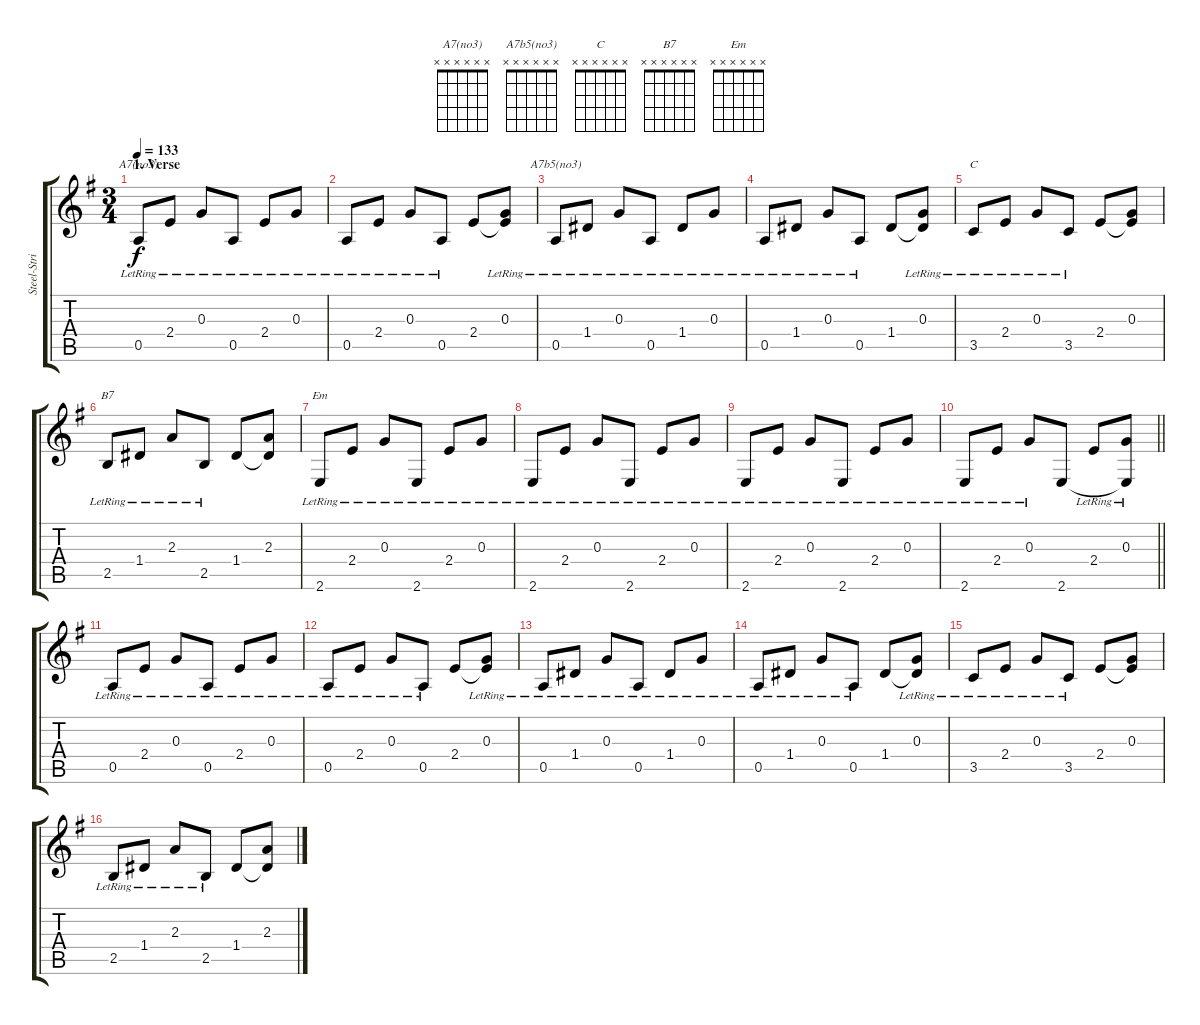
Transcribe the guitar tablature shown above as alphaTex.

\track ("Steel-Strined Acoustic" "Steel-Stri") {instrument acousticguitarsteel}
\staff {score tabs}
\tuning (E4 B3 G3 D3 A2 D2) {hide}
\chord ("A7(no3)" x x x x x x)
\chord ("A7b5(no3)" x x x x x x)
\chord ("C" x x x x x x)
\chord ("B7" x x x x x x)
\chord ("Em" x x x x x x)
\ts (3 4)
\section ("" "1. Verse")
\tempo 133
\clef g2
\ks eminor
0.5{lr}.8{ch "A7(no3)" dy f} 2.4{lr}.8 0.3{lr}.8 0.5{lr}.8 2.4{lr}.8 0.3{lr}.8 |
0.5{lr}.8 2.4{lr}.8 0.3{lr}.8 0.5{lr}.8 2.4.8 (0.3{lr} 2.4{t}).8 |
0.5{lr}.8{ch "A7b5(no3)"} 1.4{lr}.8 0.3{lr}.8 0.5{lr}.8 1.4{lr}.8 0.3{lr}.8 |
0.5{lr}.8 1.4{lr}.8 0.3{lr}.8 0.5{lr}.8 1.4.8 (0.3{lr} 1.4{t}).8 |
3.5{lr}.8{ch "C"} 2.4{lr}.8 0.3{lr}.8 3.5{lr}.8 2.4.8 (0.3 2.4{t}).8 |
2.5{lr}.8{ch "B7"} 1.4{lr}.8 2.3{lr}.8 2.5{lr}.8 1.4.8 (2.3 1.4{t}).8 |
2.6{lr}.8{ch "Em"} 2.4{lr}.8 0.3{lr}.8 2.6{lr}.8 2.4{lr}.8 0.3{lr}.8 |
2.6{lr}.8 2.4{lr}.8 0.3{lr}.8 2.6{lr}.8 2.4{lr}.8 0.3{lr}.8 |
2.6{lr}.8 2.4{lr}.8 0.3{lr}.8 2.6{lr}.8 2.4{lr}.8 0.3{lr}.8 |
\barLineRight lightlight
2.6{lr}.8 2.4{lr}.8 0.3{lr}.8 2.6.8 2.4{lr}.8 (0.3{lr} 2.6{t}).8 |
0.5{lr}.8 2.4{lr}.8 0.3{lr}.8 0.5{lr}.8 2.4{lr}.8 0.3{lr}.8 |
0.5{lr}.8 2.4{lr}.8 0.3{lr}.8 0.5{lr}.8 2.4.8 (0.3{lr} 2.4{t}).8 |
0.5{lr}.8 1.4{lr}.8 0.3{lr}.8 0.5{lr}.8 1.4{lr}.8 0.3{lr}.8 |
0.5{lr}.8 1.4{lr}.8 0.3{lr}.8 0.5{lr}.8 1.4.8 (0.3{lr} 1.4{t}).8 |
3.5{lr}.8 2.4{lr}.8 0.3{lr}.8 3.5{lr}.8 2.4.8 (0.3 2.4{t}).8 |
2.5{lr}.8 1.4{lr}.8 2.3{lr}.8 2.5{lr}.8 1.4.8 (2.3 1.4{t}).8
